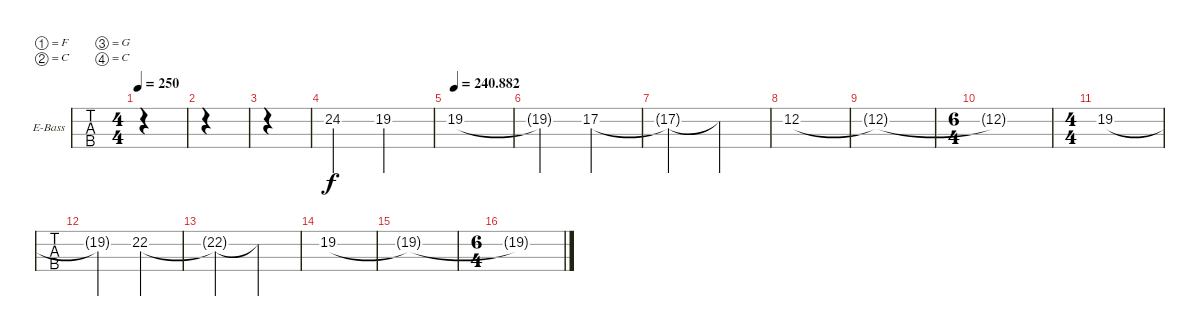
\bracketExtendMode groupsimilarinstruments
\firstSystemTrackNameOrientation horizontal
\otherSystemsTrackNameOrientation horizontal
\track ("Electric Bass" "E-Bass") {instrument electricbassfinger}
\staff {tabs}
\tuning (F2 C2 G1 C1)
\ts (4 4)
\tempo 250
\clef f4
\scale
0.333333
\ks c
|
\scale
0.333333 |
\scale
0.313131 |
\scale
0.313131 24.2.2 19.2.2 |
\tempo
240.882
\scale
0.373737 19.2.1 |
\scale
0.333333 19.2{t}.2 17.2.2 |
\scale
0.333333 17.2{t}.2 17.2{t}.2 |
\scale
0.333333 12.2.1 |
\scale
0.205298 12.2{t}.1 |
\ts (6 4)
\scale
0.407285 12.2{t}.1 |
\ts (4 4)
19.2.1 |
19.2{t}.2 22.2.2 |
22.2{t}.2 22.2{t}.2 |
19.2.1 |
19.2{t}.1 |
\ts (6 4)
19.2{t}.1
